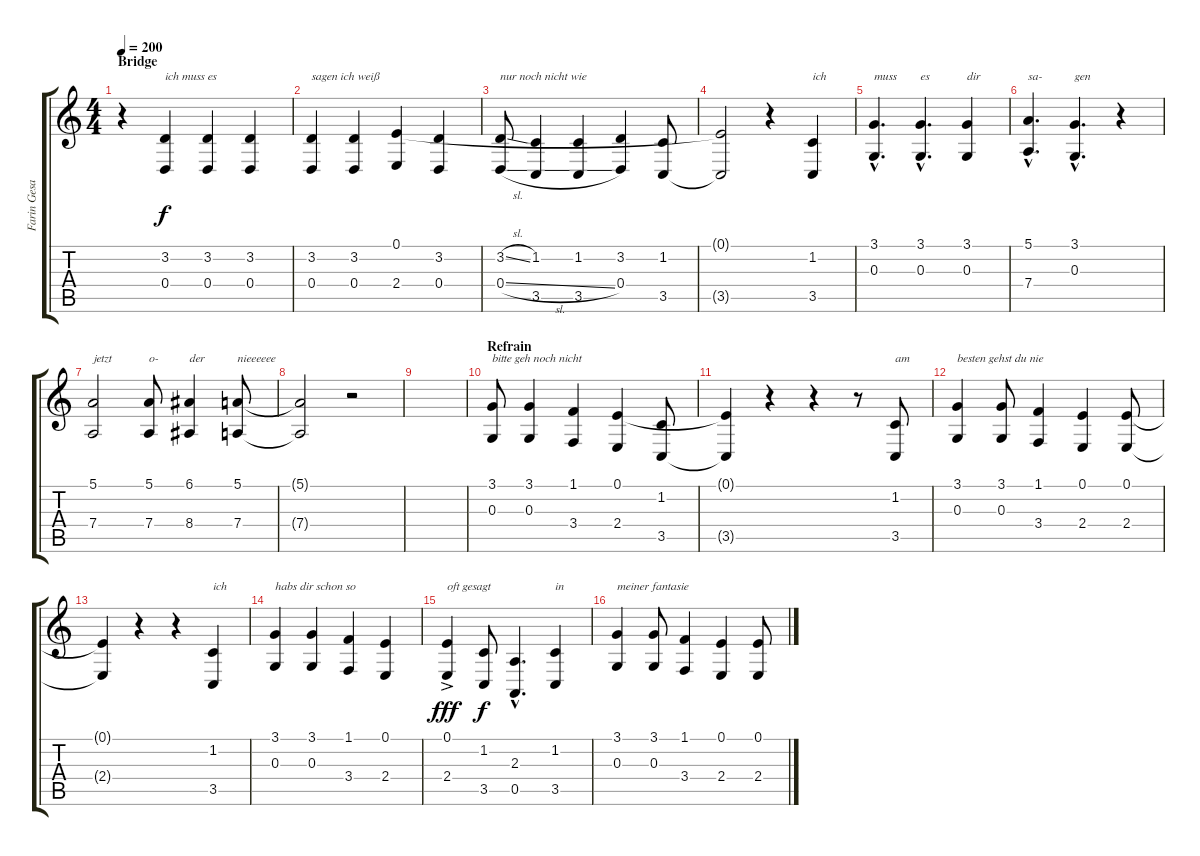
\track ("Farin Gesang" "Farin Gesa") {instrument lead2sawtooth}
\staff {score tabs}
\tuning (E4 B3 G3 D3 A2 E2) {hide}
\ts (4 4)
\section ("" "Bridge")
\tempo 200
\clef g2
\ks c
r.4{dy f} (3.2 0.4).4{txt "ich muss es"} (3.2 0.4).4 (3.2 0.4).4 |
(3.2 0.4).4{txt "sagen ich weiß"} (3.2 0.4).4 (0.1 2.4).4 (3.2 0.4).4 |
(3.2{sl} 0.4{sl}).8{txt "nur noch nicht wie"} (1.2 3.5).4 (1.2 3.5).4 (3.2 0.4).4 (1.2 3.5).8 |
(0.1{t} 3.5{t}).2 r.4 (1.2 3.5).4{txt "ich"} |
(3.1{hac} 0.3{hac}).4{d txt "muss "} (3.1{hac} 0.3{hac}).4{d txt "es"} (3.1 0.3).4{txt "dir"} |
(5.1{hac} 7.4{hac}).4{d txt "sa-"} (3.1{hac} 0.3{hac}).4{d txt "gen"} r.4 |
(5.1 7.4).2{txt "jetzt "} (5.1 7.4).8{txt "o-"} (6.1 8.4).4{txt "der"} (5.1 7.4).8{txt "nieeeeee"} |
(5.1{t} 7.4{t}).2 r.2 |
|
\section ("" "Refrain")
(3.1 0.3).8{txt "bitte geh noch nicht"} (3.1 0.3).4 (1.1 3.4).4 (0.1 2.4).4 (1.2 3.5).8 |
(0.1{t} 3.5{t}).4 r.4 r.4 r.8 (1.2 3.5).8{txt "am"} |
(3.1 0.3).4{txt "besten gehst du nie"} (3.1 0.3).8 (1.1 3.4).4 (0.1 2.4).4 (0.1 2.4).8 |
(0.1{t} 2.4{t}).4 r.4 r.4 (1.2 3.5).4{txt "ich"} |
(3.1 0.3).4{txt "habs dir schon so"} (3.1 0.3).4 (1.1 3.4).4 (0.1 2.4).4 |
(0.1 2.4{ac}).4{txt "oft gesagt" dy fff} (1.2 3.5).8{dy f} (2.3{hac} 0.5{hac}).4{d} (1.2 3.5).4{txt "in"} |
(3.1 0.3).4{txt "meiner fantasie"} (3.1 0.3).8 (1.1 3.4).4 (0.1 2.4).4 (0.1 2.4).8
